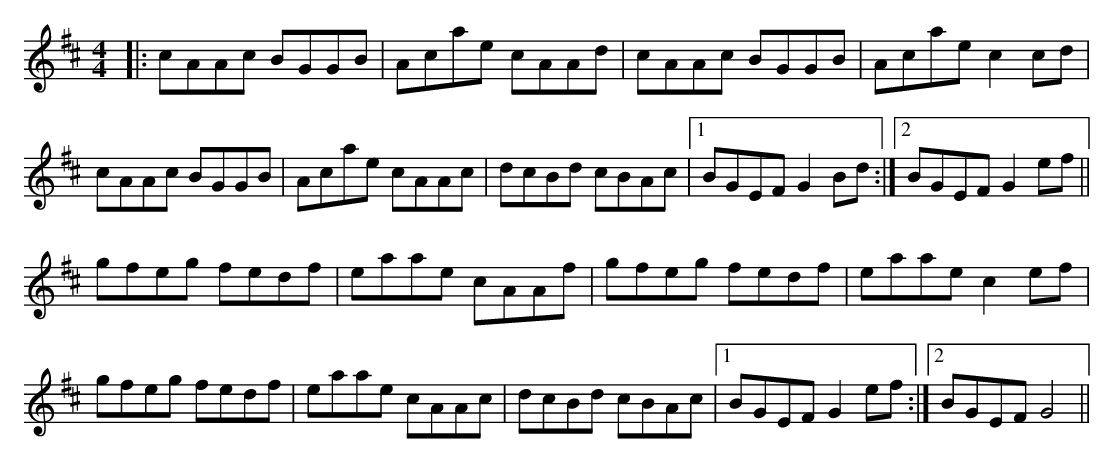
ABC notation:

X:1
M:4/4
K:Amix
|:cAAc BGGB|Acae cAAd|cAAc BGGB|Acae c2 cd|
cAAc BGGB|Acae cAAc|dcBd cBAc|1 BGEF G2 Bd:|2 BGEF G2 ef||
gfeg fedf|eaae cAAf|gfeg fedf|eaae c2 ef|
gfeg fedf|eaae cAAc|dcBd cBAc|1 BGEF G2 ef:|2 BGEF G4||
